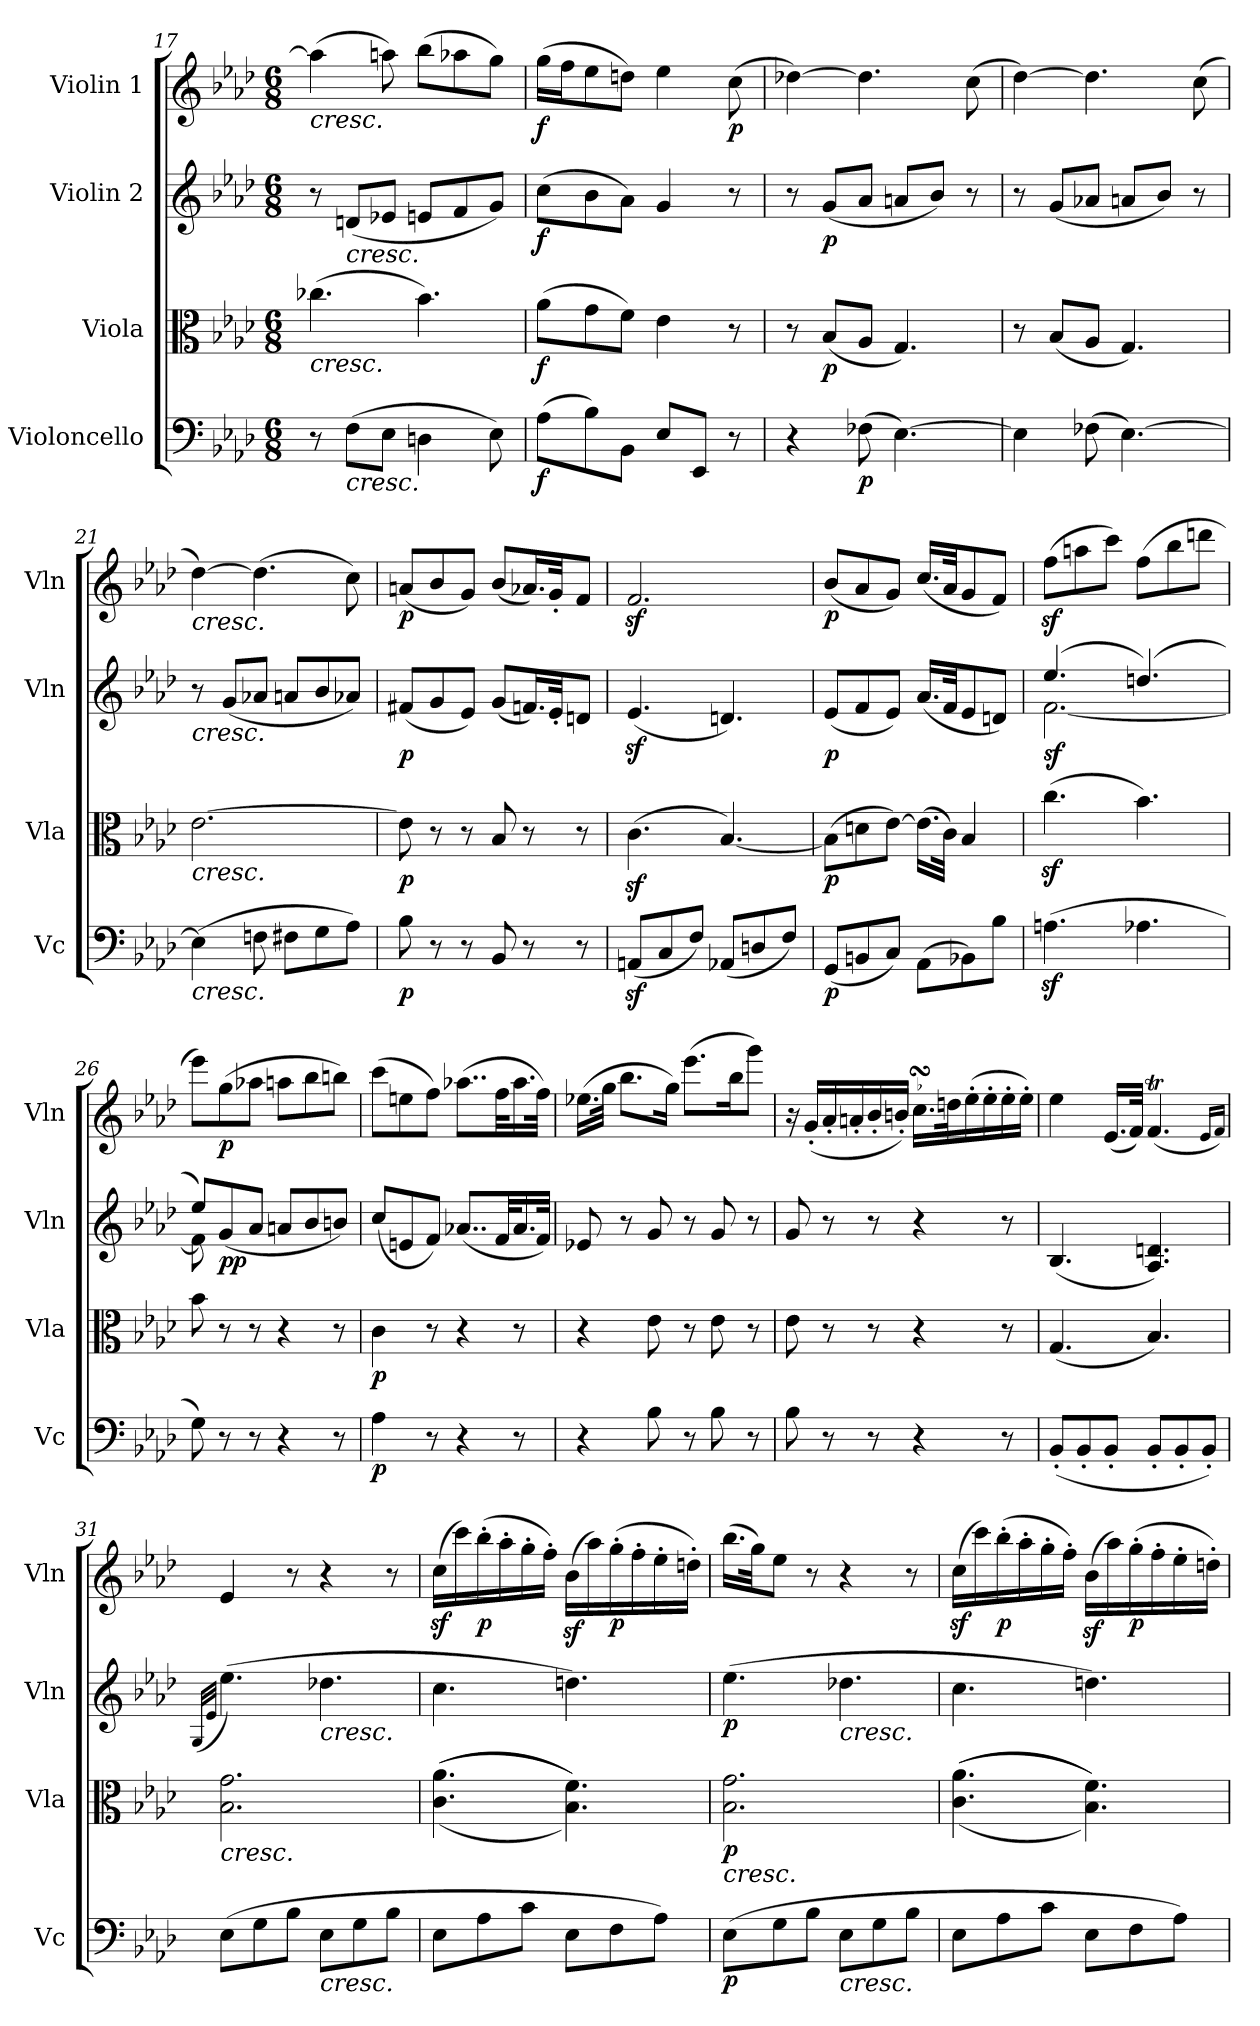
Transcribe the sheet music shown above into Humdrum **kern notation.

**kern	**dynam	**kern	**dynam	**kern	**dynam	**kern	**dynam
*part4	*part4	*part3	*part3	*part2	*part2	*part1	*part1
*staff4	*staff4	*staff3	*staff3	*staff2	*staff2	*staff1	*staff1
*I"Violoncello	*	*I"Viola	*	*I"Violin 2	*	*I"Violin 1	*
*I'Vc	*	*I'Vla	*	*I'Vln	*	*I'Vln	*
!!LO:LB:g=z
*clefF4	*	*clefC3	*	*clefG2	*	*clefG2	*
*k[b-e-a-d-]	*	*k[b-e-a-d-]	*	*k[b-e-a-d-]	*	*k[b-e-a-d-]	*
*M6/8	*	*M6/8	*	*M6/8	*	*M6/8	*
=17	=17	=17	=17	=17	=17	=17	=17
!	!	!	!	!	!	!LO:TX:b:i:t=cresc.	!
!	!	!LO:TX:b:i:t=cresc.	!	!	!	!	!
8r	.	(4.cc-X\	.	8r	.	(4aa-\]	.
!	!	!	!	!LO:TX:b:i:t=cresc.	!	!	!
!LO:TX:b:i:t=cresc.	!	!	!	!	!	!	!
(8F\L	.	.	.	(8dn/L	.	.	.
8E-\J	.	.	.	8e-X/J	.	8aan\)	.
4Dn\	.	4.b-\)	.	8en/L	.	(8bb-\L	.
.	.	.	.	8f/	.	8aa-X\	.
8E-\)	.	.	.	8g/J)	.	8gg\J)	.
=18	=18	=18	=18	=18	=18	=18	=18
!	!LO:DY:b	!	!LO:DY:b	!	!LO:DY:b	!	!LO:DY:b
(8A-\L	f	(8a-\L	f	(8cc\L	f	(16gg\LL	f
.	.	.	.	.	.	16ff\J	.
8B-\)	.	8g\	.	8b-\	.	8ee-\	.
8BB-\J	.	8f\J)	.	8a-\J)	.	8ddn\J)	.
8E-/L	.	4e-\	.	4g/	.	4ee-\	.
8EE-/J	.	.	.	.	.	.	.
!	!	!	!	!	!	!	!LO:DY:b
8r	.	8r	.	8r	.	(8cc\	p
!!LO:LB:g=z
=19	=19	=19	=19	=19	=19	=19	=19
4r	.	8r	.	8r	.	[4dd-X\)	.
!	!	!	!LO:DY:b	!	!LO:DY:b	!	!
.	.	(8B-/L	p	(8g/L	p	.	.
!	!LO:DY:b	!	!	!	!	!	!
(8F-X\	p	8A-/J	.	8a-/J	.	4.dd-\]	.
[4.E-\)	.	4.G/)	.	8an/L	.	.	.
.	.	.	.	8b-/J)	.	.	.
.	.	.	.	8r	.	(8cc\	.
=20	=20	=20	=20	=20	=20	=20	=20
4E-\]	.	8r	.	8r	.	[4dd-\)	.
.	.	(8B-/L	.	(8g/L	.	.	.
(8F-X\	.	8A-/J	.	8a-X/J	.	4.dd-\]	.
[4.E-\)	.	4.G/)	.	8an/L	.	.	.
.	.	.	.	8b-/J)	.	.	.
.	.	.	.	8r	.	(8cc\	.
=21	=21	=21	=21	=21	=21	=21	=21
!	!	!	!	!	!	!LO:TX:b:i:t=cresc.	!
!	!	!	!	!LO:TX:b:i:t=cresc.	!	!	!
!	!	!LO:TX:b:i:t=cresc.	!	!	!	!	!
!LO:TX:b:i:t=cresc.	!	!	!	!	!	!	!
(4E-\]	.	[2.e-\	.	8r	.	[4dd-\)	.
.	.	.	.	(8g/L	.	.	.
8Fn\	.	.	.	8a-X/J	.	(4.dd-\]	.
8F#X\L	.	.	.	8an/L	.	.	.
8G\	.	.	.	8b-/	.	.	.
8A-\J)	.	.	.	8a-X/J)	.	8cc\)	.
=22	=22	=22	=22	=22	=22	=22	=22
!	!LO:DY:b	!	!LO:DY:b	!	!LO:DY:b	!	!LO:DY:b
8B-\	p	8e-\]	p	(8f#X/L	p	(8an/L	p
8r	.	8r	.	8g/	.	8b-/	.
8r	.	8r	.	8e-/J)	.	8g/J)	.
8BB-/	.	8B-/	.	(8g/L	.	(8b-/L	.
8r	.	8r	.	16.fn/L)	.	16.a-X/L)	.
.	.	.	.	32e-'/JK	.	32g'/JK	.
8r	.	8r	.	8dn/J	.	8f/J	.
=23	=23	=23	=23	=23	=23	=23	=23
(8AAnz</L	.	(4.cz<\	.	(4.e-z</	.	2.fz</	.
8C/	.	.	.	.	.	.	.
8F/J)	.	.	.	.	.	.	.
(8AA-X/L	.	[4.B-/)	.	4.dn/)	.	.	.
8Dn/	.	.	.	.	.	.	.
8F/J)	.	.	.	.	.	.	.
=24	=24	=24	=24	=24	=24	=24	=24
!	!LO:DY:b	!	!LO:DY:b	!	!LO:DY:b	!	!LO:DY:b
(8GG/L	p	(8B-\L]	p	(8e-/L	p	(8b-/L	p
8BBn/	.	8dn\	.	8f/	.	8a-/	.
8C/J)	.	[8e-\J)	.	8e-/J)	.	8g/J)	.
(8AA-\L	.	(16.e-\LL]	.	(16.a-/LL	.	(16.cc/LL	.
.	.	32c\JJk)	.	32f/JK	.	32a-/JK	.
8BB-X\)	.	4B-/	.	8e-/	.	8g/	.
8B-\J	.	.	.	8dn/J)	.	8f/J)	.
=25	=25	=25	=25	=25	=25	=25	=25
*	*	*	*	*^	*	*	*
!	!	!	!	!	!	!LO:DY:b	!	!
(4.Anz<\	.	(4.ccz<\	.	(4.ee-/	[2.f\	sf	(8ffz<\L	.
.	.	.	.	.	.	.	8aan\	.
.	.	.	.	.	.	.	8ccc\J)	.
4.A-X\	.	4.b-\)	.	(4.ddn/)	.	.	(8ff\L	.
.	.	.	.	.	.	.	8bb-\	.
.	.	.	.	.	.	.	8dddn\J	.
!!LO:LB:g=z
=26	=26	=26	=26	=26	=26	=26	=26	=26
8G\)	.	8b-\	.	8ee-/L)	8f\]	.	8eee-\L)	.
!	!	!	!	!	!	!LO:DY:b	!	!
!	!	!	!	!	!	!LO:DY:n=1:b	!	!LO:DY:b
8r	.	8r	.	(8g/	2ryy	p p	(8gg\	p
8r	.	8r	.	8a-/J	.	.	8aa-X\J	.
4r	.	4r	.	8an/L	.	.	8aan\L	.
.	.	.	.	8b-/	.	.	8bb-\	.
8r	.	8r	.	8bn/J)	8ryy	.	8bbn\J)	.
=27	=27	=27	=27	=27	=27	=27	=27	=27
!	!LO:DY:b	!	!LO:DY:b	!	!	!	!	!
*	*	*	*	*v	*v	*	*	*
4A-\	p	4c\	p	(8cc/L	.	(8ccc\L	.
.	.	.	.	8en/	.	8een\	.
8r	.	8r	.	8f/J)	.	8ff\J)	.
4r	.	4r	.	(8..a-X/L	.	(8..aa-X\L	.
.	.	.	.	32f/KL	.	32ff\KL	.
8r	.	8r	.	16.a-/	.	16.aa-\	.
.	.	.	.	32f/JJk)	.	32ff\JJk)	.
!!LO:PB:g=z
=28	=28	=28	=28	=28	=28	=28	=28
4r	.	4r	.	8e-X/	.	(16.ee-X\LL	.
.	.	.	.	.	.	32gg\JJk	.
.	.	.	.	8r	.	8.bb-\L	.
8B-\	.	8e-\	.	8g/	.	.	.
.	.	.	.	.	.	16gg\Jk)	.
8r	.	8r	.	8r	.	(8.eee-\L	.
8B-\	.	8e-\	.	8g/	.	.	.
.	.	.	.	.	.	16bb-\K	.
8r	.	8r	.	8r	.	8ggg\J)	.
=29	=29	=29	=29	=29	=29	=29	=29
8B-\	.	8e-\	.	8g/	.	16r	.
.	.	.	.	.	.	(16g'/LL	.
8r	.	8r	.	8r	.	16a-'/	.
.	.	.	.	.	.	16an'/	.
8r	.	8r	.	8r	.	16b-'/	.
.	.	.	.	.	.	16bn'/JJ)	.
4r	.	4r	.	4r	.	16.ccsSsS\LL	.
.	.	.	.	.	.	32ddn\K	.
.	.	.	.	.	.	(16ee-'\	.
.	.	.	.	.	.	16ee-'\	.
8r	.	8r	.	8r	.	16ee-'\	.
.	.	.	.	.	.	16ee-'\JJ)	.
=30	=30	=30	=30	=30	=30	=30	=30
(8BB-'/L	.	(4.G/	.	(4.B-/	.	4ee-\	.
8BB-'/	.	.	.	.	.	.	.
8BB-'/J	.	.	.	.	.	(16.e-/LL	.
.	.	.	.	.	.	32f/JJk)	.
8BB-'/L	.	4.B-/)	.	4.A-/ 4.dn/)	.	(4.fT/	.
8BB-'/	.	.	.	.	.	.	.
8BB-'/J)	.	.	.	.	.	.	.
.	.	.	.	.	.	16qe-/LL	.
.	.	.	.	.	.	16qf/JJ)	.
=31	=31	=31	=31	=31	=31	=31	=31
.	.	.	.	(32qG/LLL	.	.	.
.	.	.	.	32qe-/JJJ	.	.	.
!	!	!LO:TX:b:i:t=cresc.	!	!	!	!	!
(8E-\L	.	2.B-\ 2.g\	.	(4.ee-\)	.	4e-/	.
8G\	.	.	.	.	.	.	.
8B-\J	.	.	.	.	.	8r	.
!	!	!	!	!LO:TX:b:i:t=cresc.	!	!	!
!LO:TX:b:i:t=cresc.	!	!	!	!	!	!	!
8E-\L	.	.	.	4.dd-X\	.	4r	.
8G\	.	.	.	.	.	.	.
8B-\J	.	.	.	.	.	8r	.
=32	=32	=32	=32	=32	=32	=32	=32
8E-\L	.	(((<4.c\ 4.a-\	.	4.cc\	.	(16ccz<\LL	.
.	.	.	.	.	.	16ccc\)	.
!	!	!	!	!	!	!	!LO:DY:b
8A-\	.	.	.	.	.	(16bb-'\	p
.	.	.	.	.	.	16aa-'\	.
8c\J	.	.	.	.	.	16gg'\	.
.	.	.	.	.	.	16ff'\JJ)	.
8E-\L	.	4.B-\ 4.f\)))	.	4.ddn\)	.	(16b-z<\LL	.
.	.	.	.	.	.	16aa-\)	.
!	!	!	!	!	!	!	!LO:DY:b
8F\	.	.	.	.	.	(16gg'\	p
.	.	.	.	.	.	16ff'\	.
8A-\J)	.	.	.	.	.	16ee-'\	.
.	.	.	.	.	.	16ddn'\JJ)	.
!!LO:LB:g=z
=33	=33	=33	=33	=33	=33	=33	=33
!	!	!LO:TX:b:i:t=cresc.	!	!	!	!	!
!	!LO:DY:b	!	!LO:DY:b	!	!LO:DY:b	!	!
(8E-\L	p	2.B-\ 2.g\	p	(4.ee-\	p	(16.bb-\LL	.
.	.	.	.	.	.	32gg\JK)	.
8G\	.	.	.	.	.	8ee-\J	.
8B-\J	.	.	.	.	.	8r	.
!	!	!	!	!LO:TX:b:i:t=cresc.	!	!	!
!LO:TX:b:i:t=cresc.	!	!	!	!	!	!	!
8E-\L	.	.	.	4.dd-X\	.	4r	.
8G\	.	.	.	.	.	.	.
8B-\J	.	.	.	.	.	8r	.
=34	=34	=34	=34	=34	=34	=34	=34
8E-\L	.	(((<4.c\ 4.a-\	.	4.cc\	.	(16ccz<\LL	.
.	.	.	.	.	.	16ccc\)	.
!	!	!	!	!	!	!	!LO:DY:b
8A-\	.	.	.	.	.	(16bb-'\	p
.	.	.	.	.	.	16aa-'\	.
8c\J	.	.	.	.	.	16gg'\	.
.	.	.	.	.	.	16ff'\JJ)	.
8E-\L	.	4.B-\ 4.f\)))	.	4.ddn\)	.	(16b-z<\LL	.
.	.	.	.	.	.	16aa-\)	.
!	!	!	!	!	!	!	!LO:DY:b
8F\	.	.	.	.	.	(16gg'\	p
.	.	.	.	.	.	16ff'\	.
8A-\J)	.	.	.	.	.	16ee-'\	.
.	.	.	.	.	.	16ddn'\JJ)	.
=	=	=	=	=	=	=	=
*-	*-	*-	*-	*-	*-	*-	*-
